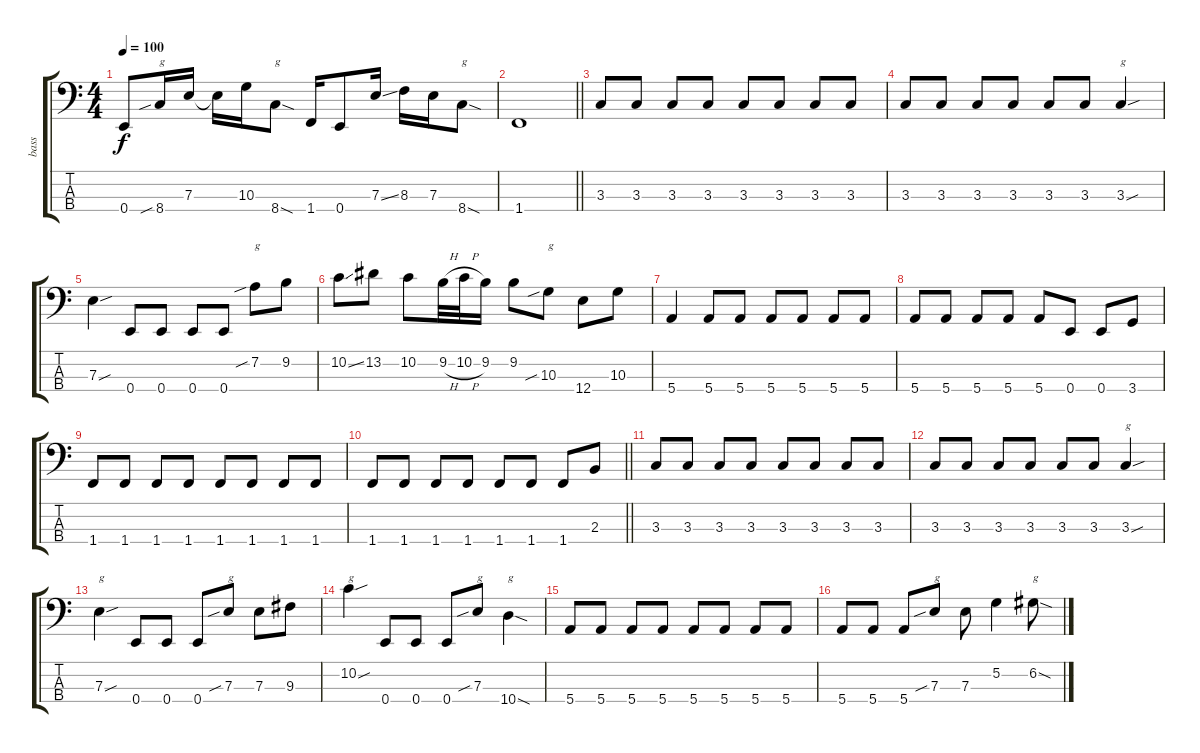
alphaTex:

\track ("bass" "bass") {instrument electricbasspick}
\staff {score tabs}
\tuning (G2 D2 A1 E1) {hide}
\ts (4 4)
\tempo 100
\clef f4
\ks c
0.4.8{dy f} 8.4{sib}.16{txt "g"} 7.3.16 7.3{t}.16 10.3.16 8.4{sod}.8{txt "g"} 1.4.16 0.4.8 7.3{ss}.16 8.3.16 7.3.16 8.4{sod}.8{txt "g"} |
\barLineRight lightlight
1.4.1 |
3.3.8 3.3.8 3.3.8 3.3.8 3.3.8 3.3.8 3.3.8 3.3.8 |
3.3.8 3.3.8 3.3.8 3.3.8 3.3.8 3.3.8 3.3{sou}.4{txt "g"} |
7.3{sou}.4 0.4.8 0.4.8 0.4.8 0.4.8 7.2{sib}.8{txt "g"} 9.2.8 |
10.2{ss}.8 13.2.8 10.2.8 9.2{h}.32 10.2{h}.32 9.2.16 9.2.8 10.3{sib}.8{txt "g"} 12.4.8 10.3.8 |
5.4.4 5.4.8 5.4.8 5.4.8 5.4.8 5.4.8 5.4.8 |
5.4.8 5.4.8 5.4.8 5.4.8 5.4.8 0.4.8 0.4.8 3.4.8 |
1.4.8 1.4.8 1.4.8 1.4.8 1.4.8 1.4.8 1.4.8 1.4.8 |
\barLineRight lightlight
1.4.8 1.4.8 1.4.8 1.4.8 1.4.8 1.4.8 1.4.8 2.3.8 |
3.3.8 3.3.8 3.3.8 3.3.8 3.3.8 3.3.8 3.3.8 3.3.8 |
3.3.8 3.3.8 3.3.8 3.3.8 3.3.8 3.3.8 3.3{sou}.4{txt "g"} |
7.3{sou}.4{txt "g"} 0.4.8 0.4.8 0.4.8 7.3{sib}.8{txt "g"} 7.3.8 9.3.8 |
10.2{sou}.4{txt "g"} 0.4.8 0.4.8 0.4.8 7.3{sib}.8{txt "g"} 10.4{sod}.4{txt "g"} |
5.4.8 5.4.8 5.4.8 5.4.8 5.4.8 5.4.8 5.4.8 5.4.8 |
5.4.8 5.4.8 5.4.8 7.3{sib}.8{txt "g"} 7.3.8 5.2.4 6.2{sod}.8{txt "g"}
